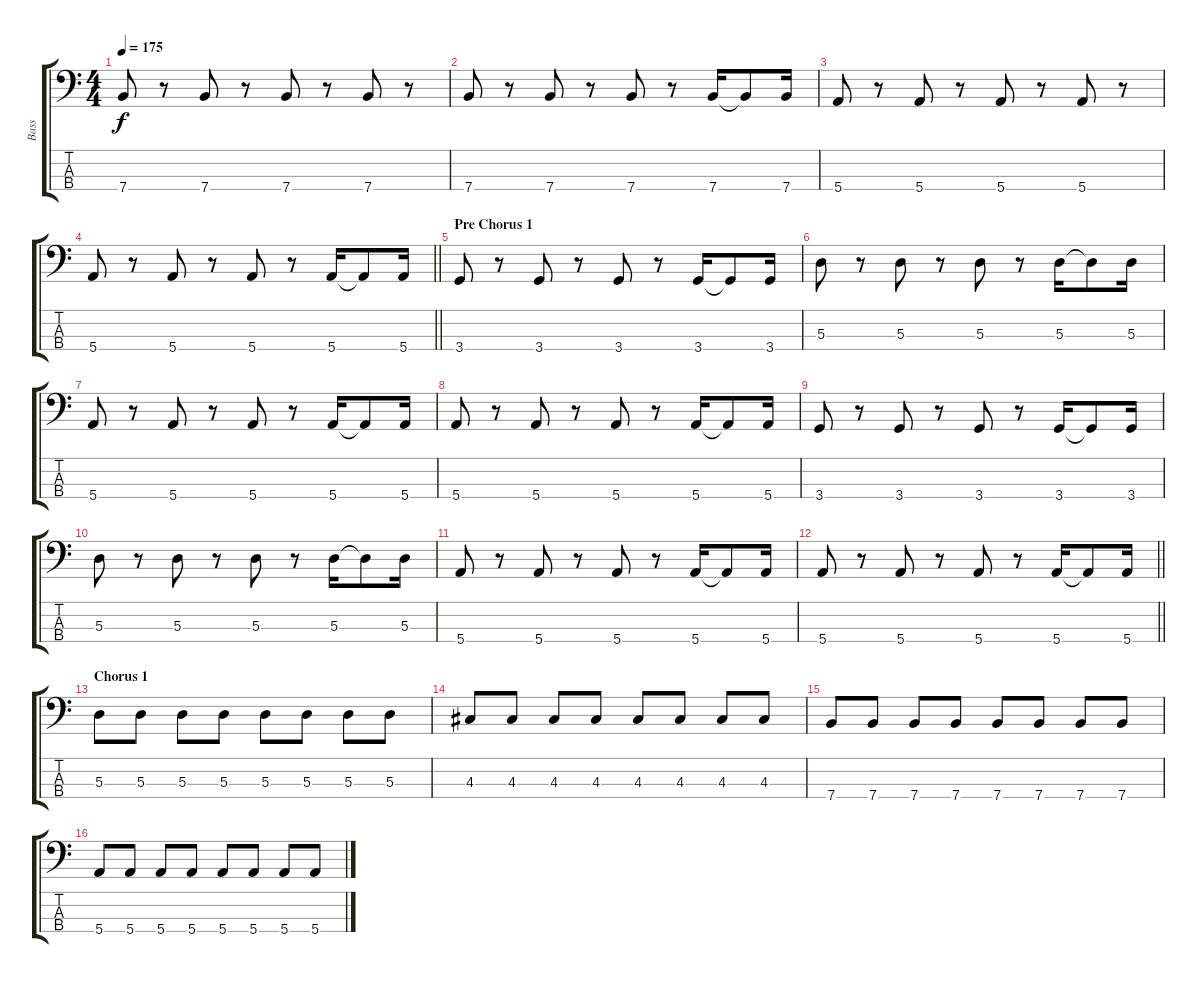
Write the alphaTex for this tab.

\track ("Bass" "Bass") {instrument electricbassfinger}
\staff {score tabs}
\tuning (G2 D2 A1 E1) {hide}
\ts (4 4)
\tempo 175
\clef f4
\ks c
7.4.8{dy f} r.8 7.4.8 r.8 7.4.8 r.8 7.4.8 r.8 |
7.4.8 r.8 7.4.8 r.8 7.4.8 r.8 7.4.16 7.4{t}.8 7.4.16 |
5.4.8 r.8 5.4.8 r.8 5.4.8 r.8 5.4.8 r.8 |
\barLineRight lightlight
5.4.8 r.8 5.4.8 r.8 5.4.8 r.8 5.4.16 5.4{t}.8 5.4.16 |
\section ("" "Pre Chorus 1")
3.4.8 r.8 3.4.8 r.8 3.4.8 r.8 3.4.16 3.4{t}.8 3.4.16 |
5.3.8 r.8 5.3.8 r.8 5.3.8 r.8 5.3.16 5.3{t}.8 5.3.16 |
5.4.8 r.8 5.4.8 r.8 5.4.8 r.8 5.4.16 5.4{t}.8 5.4.16 |
5.4.8 r.8 5.4.8 r.8 5.4.8 r.8 5.4.16 5.4{t}.8 5.4.16 |
3.4.8 r.8 3.4.8 r.8 3.4.8 r.8 3.4.16 3.4{t}.8 3.4.16 |
5.3.8 r.8 5.3.8 r.8 5.3.8 r.8 5.3.16 5.3{t}.8 5.3.16 |
5.4.8 r.8 5.4.8 r.8 5.4.8 r.8 5.4.16 5.4{t}.8 5.4.16 |
\barLineRight lightlight
5.4.8 r.8 5.4.8 r.8 5.4.8 r.8 5.4.16 5.4{t}.8 5.4.16 |
\section ("" "Chorus 1")
5.3.8 5.3.8 5.3.8 5.3.8 5.3.8 5.3.8 5.3.8 5.3.8 |
4.3.8 4.3.8 4.3.8 4.3.8 4.3.8 4.3.8 4.3.8 4.3.8 |
7.4.8 7.4.8 7.4.8 7.4.8 7.4.8 7.4.8 7.4.8 7.4.8 |
5.4.8 5.4.8 5.4.8 5.4.8 5.4.8 5.4.8 5.4.8 5.4.8
